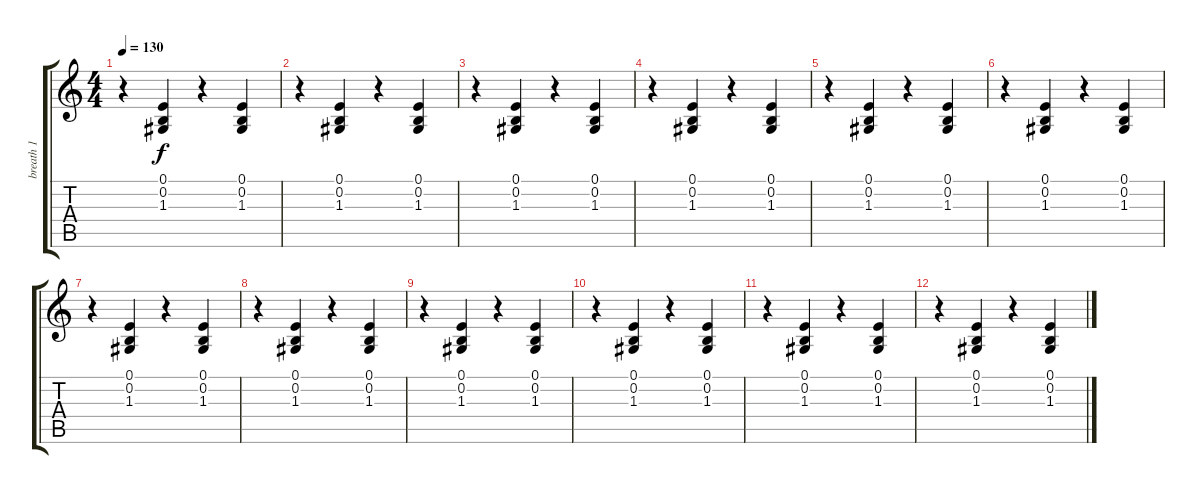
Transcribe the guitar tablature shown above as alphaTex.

\track ("breath 1" "breath 1") {instrument breathnoise}
\staff {score tabs}
\tuning (E4 B3 G3 D3 A2 E2) {hide}
\ts (4 4)
\tempo 130
\clef g2
\ks c
r.4{dy f} (0.1 0.2 1.3).4 r.4 (0.1 0.2 1.3).4 |
r.4 (0.1 0.2 1.3).4 r.4 (0.1 0.2 1.3).4 |
r.4 (0.1 0.2 1.3).4 r.4 (0.1 0.2 1.3).4 |
r.4 (0.1 0.2 1.3).4 r.4 (0.1 0.2 1.3).4 |
r.4 (0.1 0.2 1.3).4 r.4 (0.1 0.2 1.3).4 |
r.4 (0.1 0.2 1.3).4 r.4 (0.1 0.2 1.3).4 |
r.4 (0.1 0.2 1.3).4 r.4 (0.1 0.2 1.3).4 |
r.4 (0.1 0.2 1.3).4 r.4 (0.1 0.2 1.3).4 |
r.4 (0.1 0.2 1.3).4 r.4 (0.1 0.2 1.3).4 |
r.4 (0.1 0.2 1.3).4 r.4 (0.1 0.2 1.3).4 |
r.4 (0.1 0.2 1.3).4 r.4 (0.1 0.2 1.3).4 |
r.4 (0.1 0.2 1.3).4 r.4 (0.1 0.2 1.3).4
